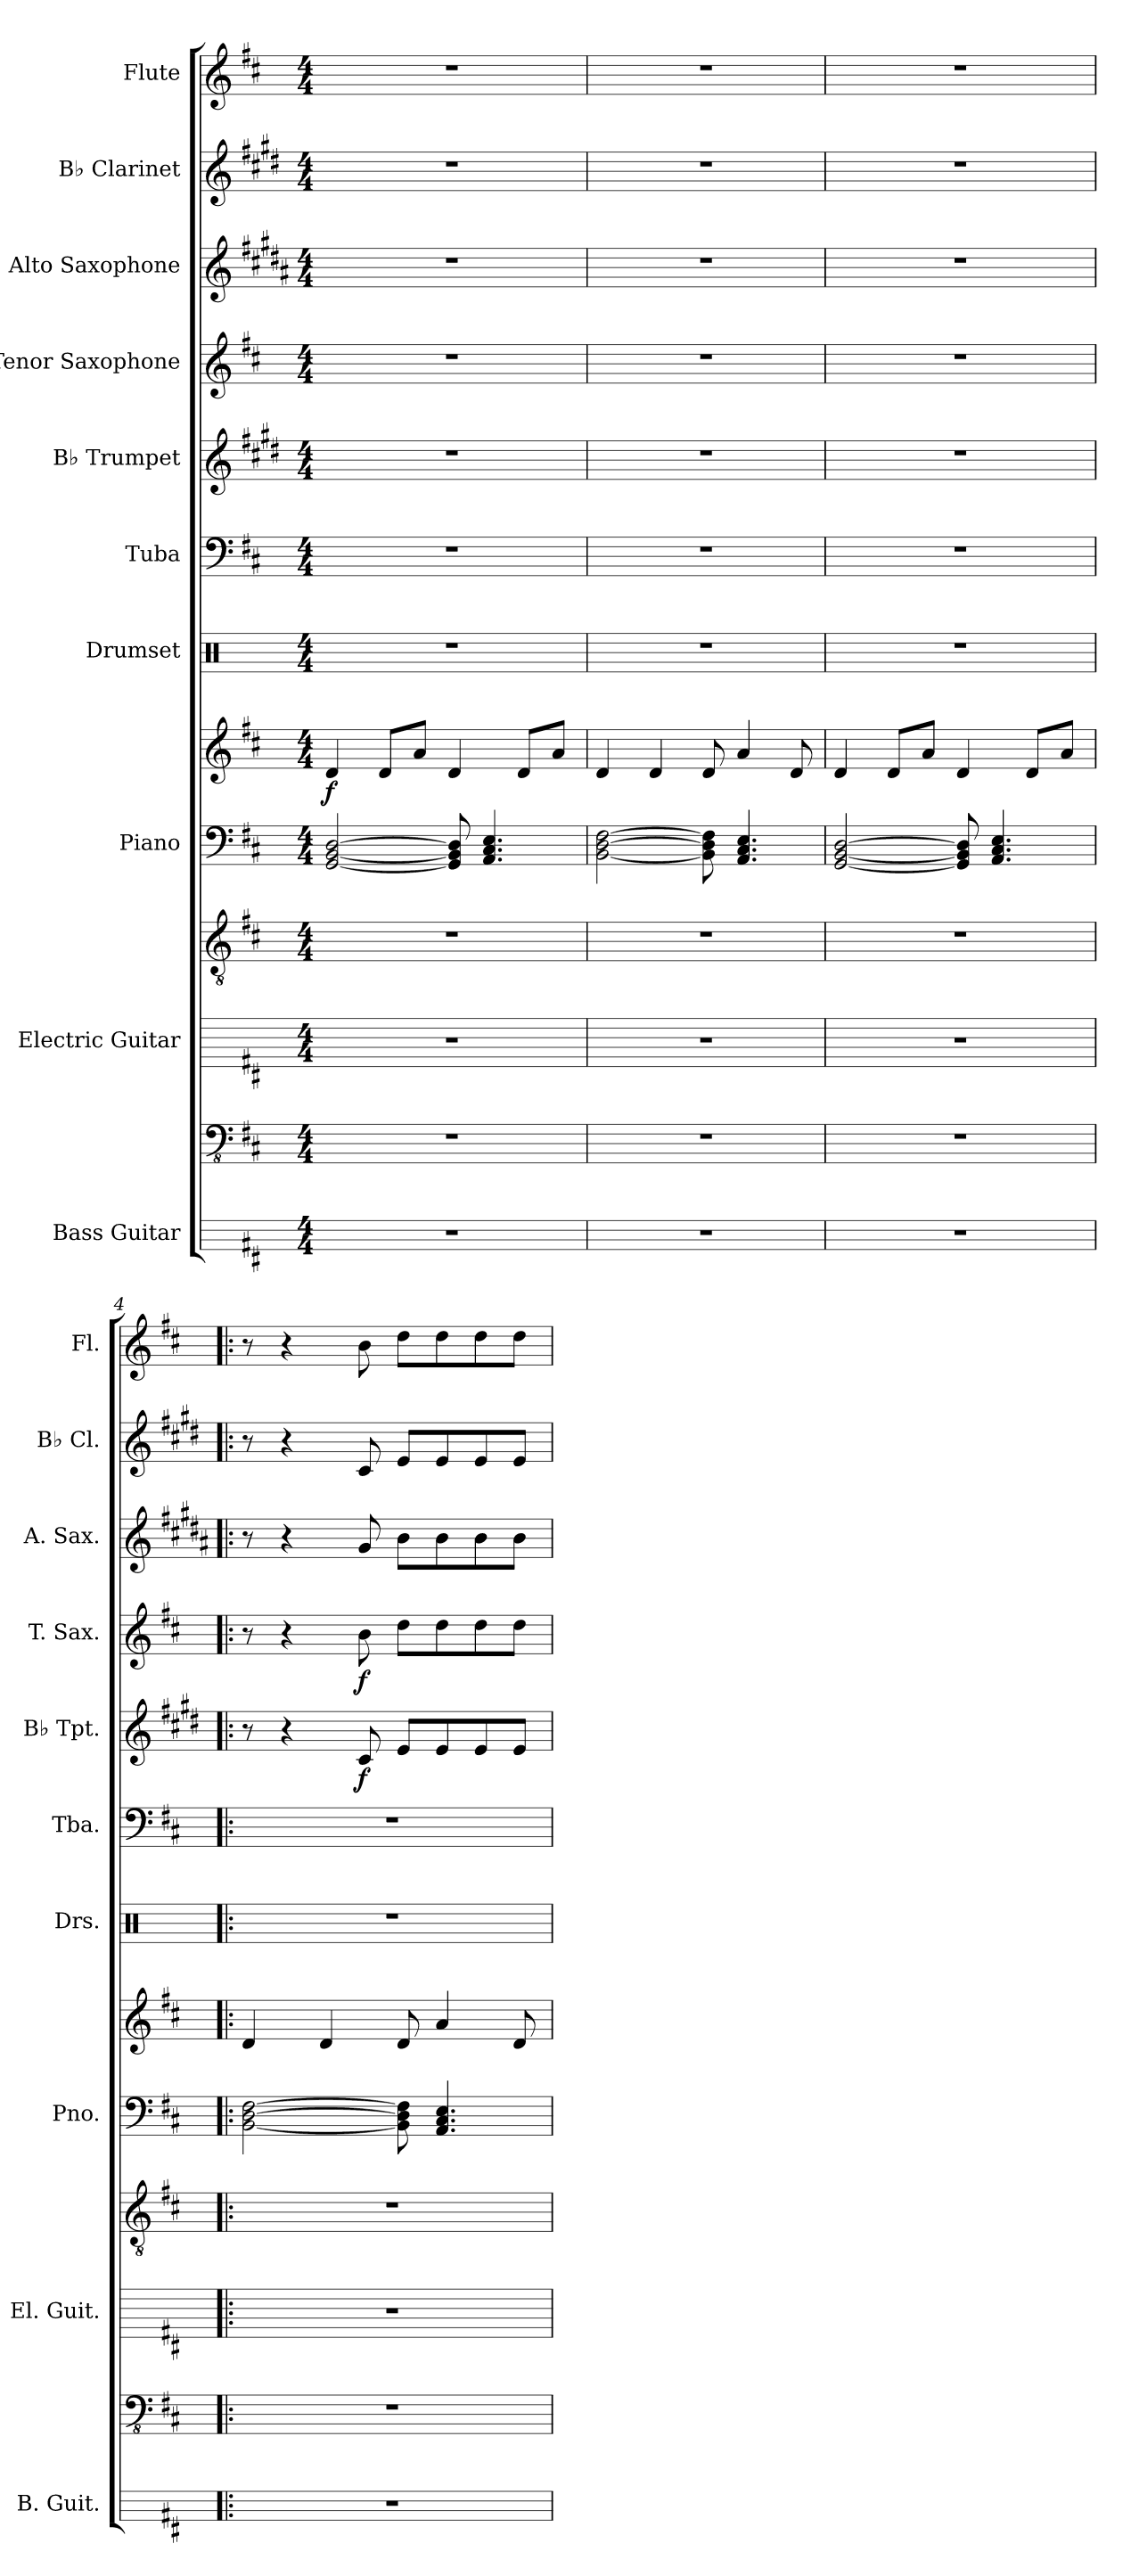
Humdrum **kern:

**kern	**kern	**kern	**kern	**kern	**kern	**dynam	**kern	**kern	**kern	**dynam	**kern	**dynam	**kern	**kern	**kern
*part10	*part10	*part9	*part9	*part8	*part8	*part8	*part7	*part6	*part5	*part5	*part4	*part4	*part3	*part2	*part1
*staff13	*staff12	*staff11	*staff10	*staff9	*staff8	*staff8/9	*staff7	*staff6	*staff5	*staff5	*staff4	*staff4	*staff3	*staff2	*staff1
*I"Bass Guitar	*	*I"Electric Guitar	*	*I"Piano	*	*	*I"Drumset	*I"Tuba	*I"B♭ Trumpet	*	*I"Tenor Saxophone	*	*I"Alto Saxophone	*I"B♭ Clarinet	*I"Flute
*I'B. Guit.	*	*I'El. Guit.	*	*I'Pno.	*	*	*I'Drs.	*I'Tba.	*I'B♭ Tpt.	*	*I'T. Sax.	*	*I'A. Sax.	*I'B♭ Cl.	*I'Fl.
*stria4	*	*stria6	*	*	*	*	*	*	*	*	*	*	*	*	*
*	*clefFv4	*	*clefGv2	*clefF4	*clefG2	*	*clefX	*clefF4	*clefG2	*	*clefG2	*	*clefG2	*clefG2	*clefG2
*	*	*	*	*	*	*	*	*	*ITrd1c2	*	*ITrd8c14	*	*ITrd5c9	*ITrd1c2	*
*k[f#c#]	*k[f#c#]	*k[f#c#]	*k[f#c#]	*k[f#c#]	*k[f#c#]	*	*k[]	*k[f#c#]	*k[f#c#]	*	*k[f#c#]	*	*k[f#c#]	*k[f#c#]	*k[f#c#]
*M4/4	*M4/4	*M4/4	*M4/4	*M4/4	*M4/4	*	*M4/4	*M4/4	*M4/4	*	*M4/4	*	*M4/4	*M4/4	*M4/4
*MM100	*MM100	*MM100	*MM100	*MM100	*MM100	*	*MM100	*MM100	*MM100	*	*MM100	*	*MM100	*MM100	*MM100
=1	=1	=1	=1	=1	=1	=1	=1	=1	=1	=1	=1	=1	=1	=1	=1
!	!	!	!	!	!	!LO:DY:b	!	!	!	!	!	!	!	!	!
1r	1r	1r	1r	[2GG/ [2BB/ [2D/	4d/	f	1r	1r	1r	.	1r	.	1r	1r	1r
.	.	.	.	.	8d/L	.	.	.	.	.	.	.	.	.	.
.	.	.	.	.	8a/J	.	.	.	.	.	.	.	.	.	.
.	.	.	.	8GG/] 8BB/] 8D/]	4d/	.	.	.	.	.	.	.	.	.	.
.	.	.	.	4.AA/ 4.C#/ 4.E/	.	.	.	.	.	.	.	.	.	.	.
.	.	.	.	.	8d/L	.	.	.	.	.	.	.	.	.	.
.	.	.	.	.	8a/J	.	.	.	.	.	.	.	.	.	.
=2	=2	=2	=2	=2	=2	=2	=2	=2	=2	=2	=2	=2	=2	=2	=2
1r	1r	1r	1r	[2BB\ [2D\ [2F#\	4d/	.	1r	1r	1r	.	1r	.	1r	1r	1r
.	.	.	.	.	4d/	.	.	.	.	.	.	.	.	.	.
.	.	.	.	8BB\] 8D\] 8F#\]	8d/	.	.	.	.	.	.	.	.	.	.
.	.	.	.	4.AA/ 4.C#/ 4.E/	4a/	.	.	.	.	.	.	.	.	.	.
.	.	.	.	.	8d/	.	.	.	.	.	.	.	.	.	.
=3	=3	=3	=3	=3	=3	=3	=3	=3	=3	=3	=3	=3	=3	=3	=3
1r	1r	1r	1r	[2GG/ [2BB/ [2D/	4d/	.	1r	1r	1r	.	1r	.	1r	1r	1r
.	.	.	.	.	8d/L	.	.	.	.	.	.	.	.	.	.
.	.	.	.	.	8a/J	.	.	.	.	.	.	.	.	.	.
.	.	.	.	8GG/] 8BB/] 8D/]	4d/	.	.	.	.	.	.	.	.	.	.
.	.	.	.	4.AA/ 4.C#/ 4.E/	.	.	.	.	.	.	.	.	.	.	.
.	.	.	.	.	8d/L	.	.	.	.	.	.	.	.	.	.
.	.	.	.	.	8a/J	.	.	.	.	.	.	.	.	.	.
=4!|:	=4!|:	=4!|:	=4!|:	=4!|:	=4!|:	=4!|:	=4!|:	=4!|:	=4!|:	=4!|:	=4!|:	=4!|:	=4!|:	=4!|:	=4!|:
1r	1r	1r	1r	[2BB\ [2D\ [2F#\	4d/	.	1r	1r	8r	.	8r	.	8r	8r	8r
.	.	.	.	.	.	.	.	.	4r	.	4r	.	4r	4r	4r
.	.	.	.	.	4d/	.	.	.	.	.	.	.	.	.	.
!	!	!	!	!	!	!	!	!	!	!LO:DY:b	!	!LO:DY:b	!	!	!
.	.	.	.	.	.	.	.	.	8B/	f	8B\	f	8B/	8B/	8b\
.	.	.	.	8BB\] 8D\] 8F#\]	8d/	.	.	.	8d/L	.	8d\L	.	8d\L	8d/L	8dd\L
.	.	.	.	4.AA/ 4.C#/ 4.E/	4a/	.	.	.	8d/	.	8d\	.	8d\	8d/	8dd\
.	.	.	.	.	.	.	.	.	8d/	.	8d\	.	8d\	8d/	8dd\
.	.	.	.	.	8d/	.	.	.	8d/J	.	8d\J	.	8d\J	8d/J	8dd\J
=	=	=	=	=	=	=	=	=	=	=	=	=	=	=	=
*-	*-	*-	*-	*-	*-	*-	*-	*-	*-	*-	*-	*-	*-	*-	*-
